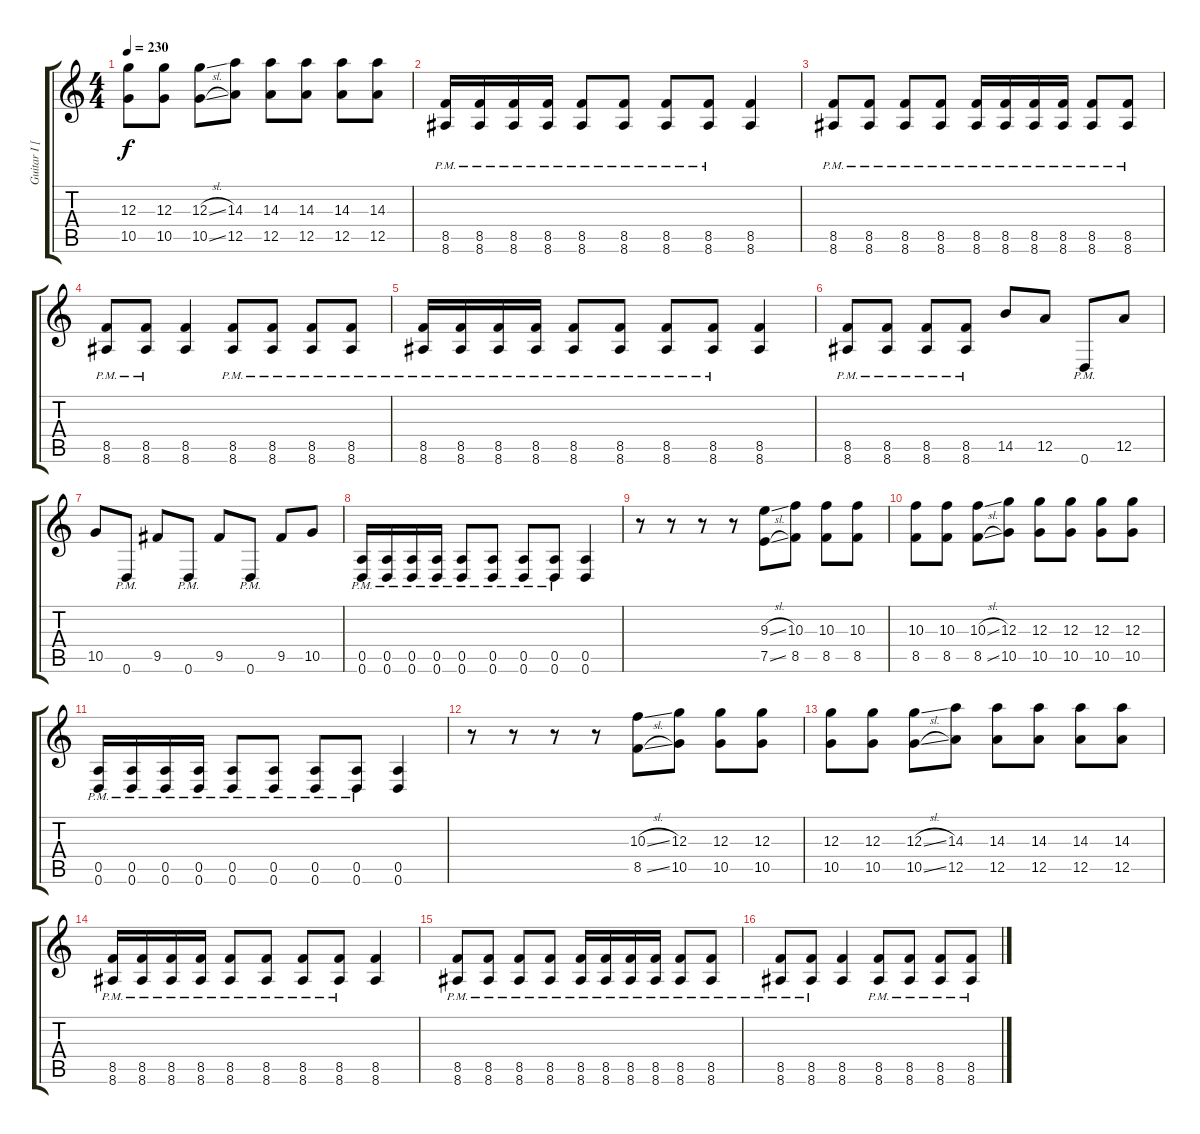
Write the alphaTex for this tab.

\track ("Guitar I [Mike]" "Guitar I [") {instrument distortionguitar}
\staff {score tabs}
\tuning (E4 B3 G3 D3 A2 D2) {hide}
\ts (4 4)
\tempo 230
\clef g2
\ks c
(12.3 10.5).8{dy f} (12.3 10.5).8 (12.3{sl} 10.5{sl}).8 (14.3 12.5).8 (14.3 12.5).8 (14.3 12.5).8 (14.3 12.5).8 (14.3 12.5).8 |
(8.5{pm} 8.6{pm}).16 (8.5{pm} 8.6{pm}).16 (8.5{pm} 8.6{pm}).16 (8.5{pm} 8.6{pm}).16 (8.5{pm} 8.6{pm}).8 (8.5{pm} 8.6{pm}).8 (8.5{pm} 8.6{pm}).8 (8.5{pm} 8.6{pm}).8 (8.5 8.6).4 |
(8.5{pm} 8.6{pm}).8 (8.5{pm} 8.6{pm}).8 (8.5{pm} 8.6{pm}).8 (8.5{pm} 8.6{pm}).8 (8.5{pm} 8.6{pm}).16 (8.5{pm} 8.6{pm}).16 (8.5{pm} 8.6{pm}).16 (8.5{pm} 8.6{pm}).16 (8.5{pm} 8.6{pm}).8 (8.5{pm} 8.6{pm}).8 |
(8.5{pm} 8.6{pm}).8 (8.5{pm} 8.6{pm}).8 (8.5 8.6).4 (8.5{pm} 8.6{pm}).8 (8.5{pm} 8.6{pm}).8 (8.5{pm} 8.6{pm}).8 (8.5{pm} 8.6{pm}).8 |
(8.5{pm} 8.6{pm}).16 (8.5{pm} 8.6{pm}).16 (8.5{pm} 8.6{pm}).16 (8.5{pm} 8.6{pm}).16 (8.5{pm} 8.6{pm}).8 (8.5{pm} 8.6{pm}).8 (8.5{pm} 8.6{pm}).8 (8.5{pm} 8.6{pm}).8 (8.5 8.6).4 |
(8.5{pm} 8.6{pm}).8 (8.5{pm} 8.6{pm}).8 (8.5{pm} 8.6{pm}).8 (8.5{pm} 8.6{pm}).8 14.5.8 12.5.8 0.6{pm}.8 12.5.8 |
10.5.8 0.6{pm}.8 9.5.8 0.6{pm}.8 9.5.8 0.6{pm}.8 9.5.8 10.5.8 |
(0.5{pm} 0.6{pm}).16 (0.5{pm} 0.6{pm}).16 (0.5{pm} 0.6{pm}).16 (0.5{pm} 0.6{pm}).16 (0.5{pm} 0.6{pm}).8 (0.5{pm} 0.6{pm}).8 (0.5{pm} 0.6{pm}).8 (0.5{pm} 0.6{pm}).8 (0.5 0.6).4 |
r.8 r.8 r.8 r.8 (9.3{sl} 7.5{sl}).8 (10.3 8.5).8 (10.3 8.5).8 (10.3 8.5).8 |
(10.3 8.5).8 (10.3 8.5).8 (10.3{sl} 8.5{sl}).8 (12.3 10.5).8 (12.3 10.5).8 (12.3 10.5).8 (12.3 10.5).8 (12.3 10.5).8 |
(0.5{pm} 0.6{pm}).16 (0.5{pm} 0.6{pm}).16 (0.5{pm} 0.6{pm}).16 (0.5{pm} 0.6{pm}).16 (0.5{pm} 0.6{pm}).8 (0.5{pm} 0.6{pm}).8 (0.5{pm} 0.6{pm}).8 (0.5{pm} 0.6{pm}).8 (0.5 0.6).4 |
r.8 r.8 r.8 r.8 (10.3{sl} 8.5{sl}).8 (12.3 10.5).8 (12.3 10.5).8 (12.3 10.5).8 |
(12.3 10.5).8 (12.3 10.5).8 (12.3{sl} 10.5{sl}).8 (14.3 12.5).8 (14.3 12.5).8 (14.3 12.5).8 (14.3 12.5).8 (14.3 12.5).8 |
(8.5{pm} 8.6{pm}).16 (8.5{pm} 8.6{pm}).16 (8.5{pm} 8.6{pm}).16 (8.5{pm} 8.6{pm}).16 (8.5{pm} 8.6{pm}).8 (8.5{pm} 8.6{pm}).8 (8.5{pm} 8.6{pm}).8 (8.5{pm} 8.6{pm}).8 (8.5 8.6).4 |
(8.5{pm} 8.6{pm}).8 (8.5{pm} 8.6{pm}).8 (8.5{pm} 8.6{pm}).8 (8.5{pm} 8.6{pm}).8 (8.5{pm} 8.6{pm}).16 (8.5{pm} 8.6{pm}).16 (8.5{pm} 8.6{pm}).16 (8.5{pm} 8.6{pm}).16 (8.5{pm} 8.6{pm}).8 (8.5{pm} 8.6{pm}).8 |
(8.5{pm} 8.6{pm}).8 (8.5{pm} 8.6{pm}).8 (8.5 8.6).4 (8.5{pm} 8.6{pm}).8 (8.5{pm} 8.6{pm}).8 (8.5{pm} 8.6{pm}).8 (8.5{pm} 8.6{pm}).8
